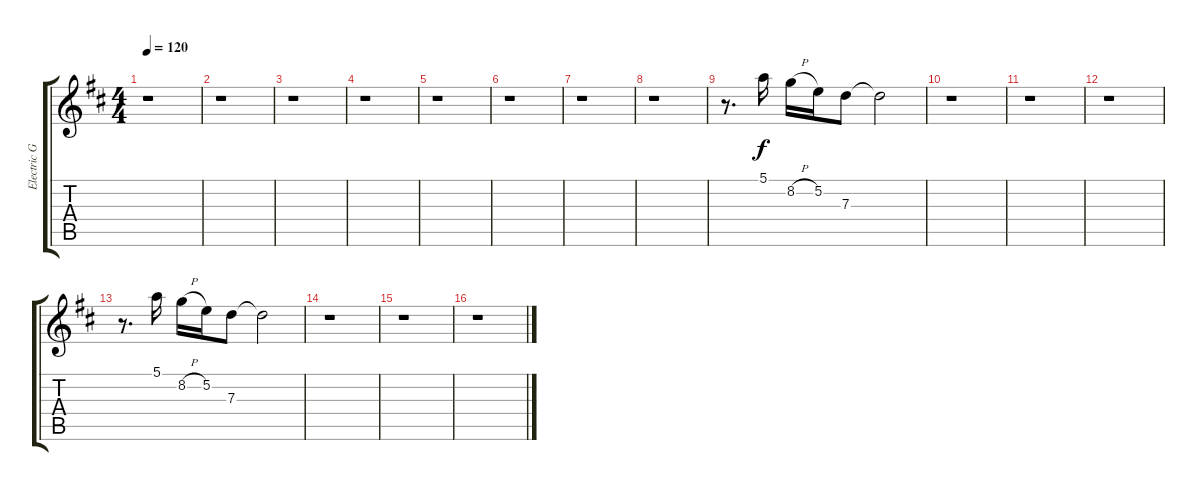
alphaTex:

\track ("Electric Guitar 1" "Electric G") {instrument overdrivenguitar}
\staff {score tabs}
\tuning (E4 B3 G3 D3 A2 E2) {hide}
\ts (4 4)
\tempo 120
\clef g2
\ks d
r.1{dy f} |
r.1 |
r.1 |
r.1 |
r.1 |
r.1 |
r.1 |
r.1 |
r.8{d} 5.1.16 8.2{h}.16 5.2.16 7.3.8 7.3{t}.2 |
r.1 |
r.1 |
r.1 |
r.8{d} 5.1.16 8.2{h}.16 5.2.16 7.3.8 7.3{t}.2 |
r.1 |
r.1 |
r.1
